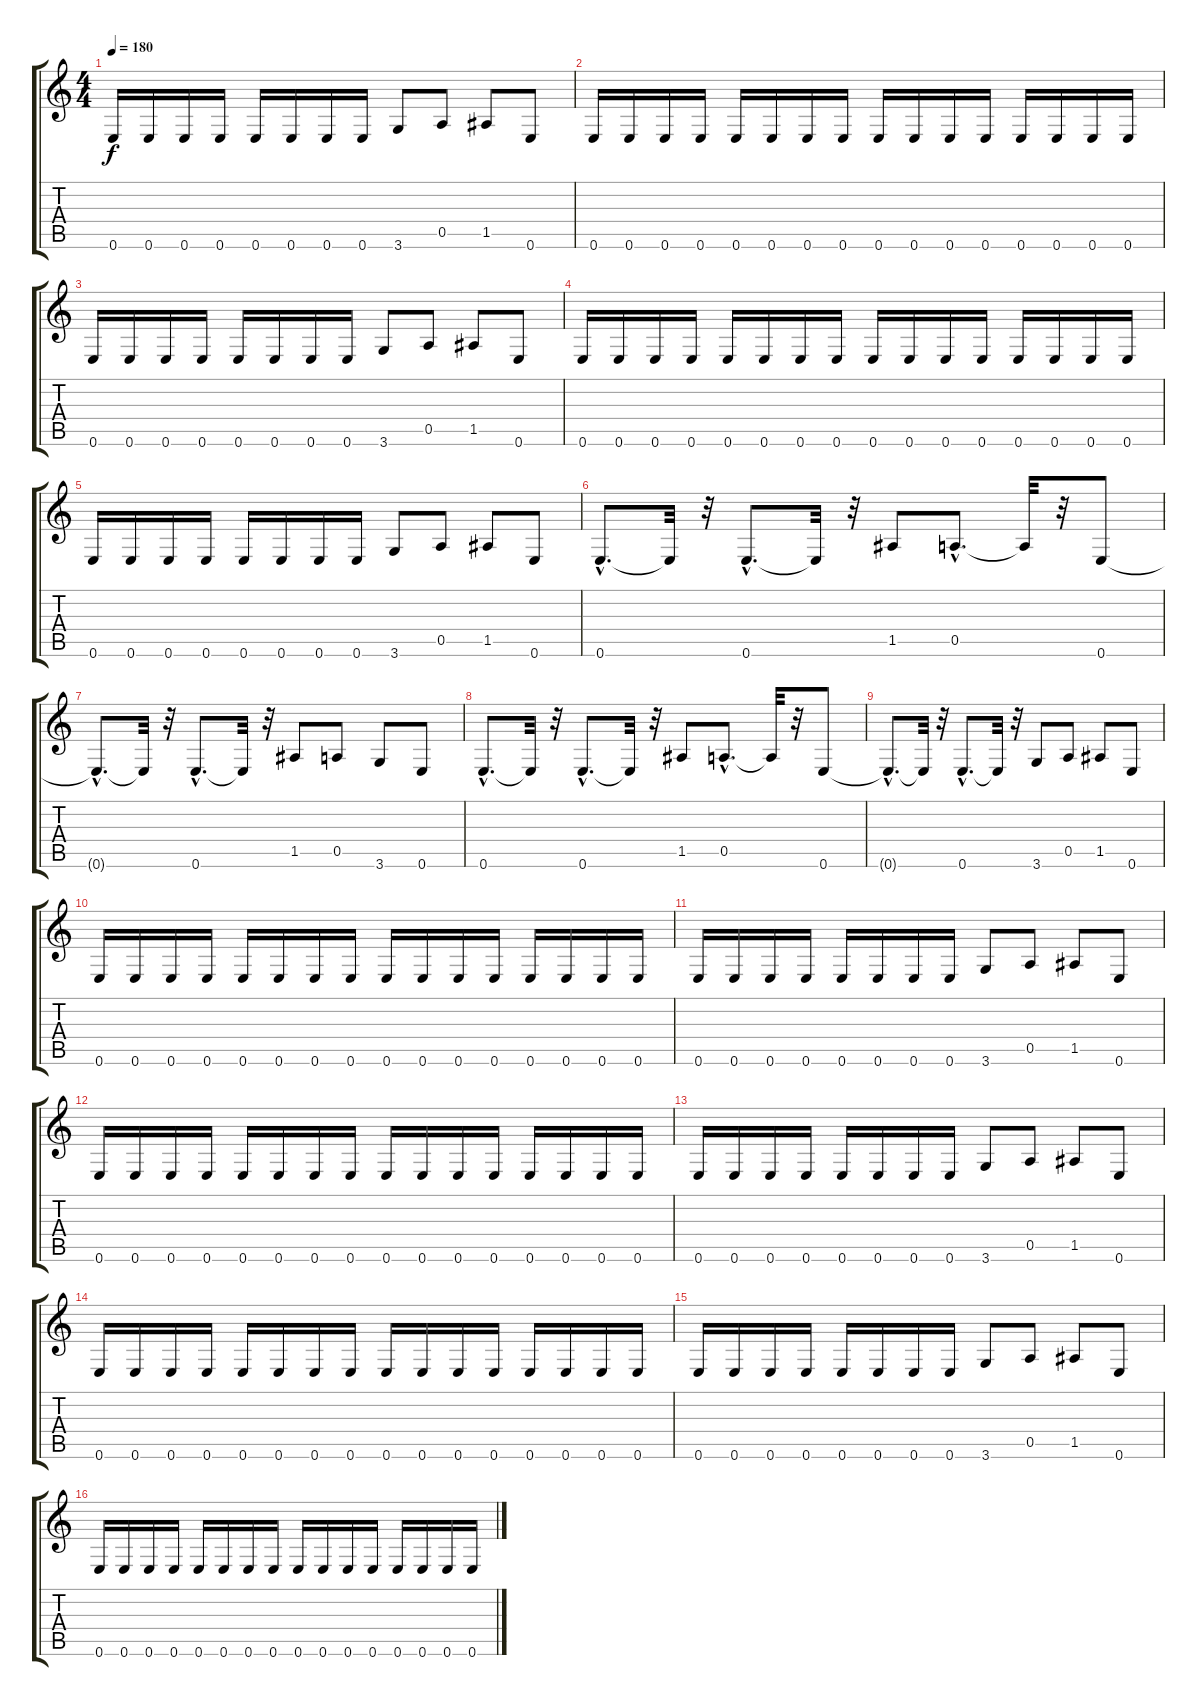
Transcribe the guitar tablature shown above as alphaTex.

\track "" {instrument distortionguitar}
\staff {score tabs}
\tuning (E4 B3 G3 D3 A2 E2) {hide}
\ts (4 4)
\tempo 180
\clef g2
\ks c
0.6.16{dy f} 0.6.16 0.6.16 0.6.16 0.6.16 0.6.16 0.6.16 0.6.16 3.6.8 0.5.8 1.5.8 0.6.8 |
0.6.16 0.6.16 0.6.16 0.6.16 0.6.16 0.6.16 0.6.16 0.6.16 0.6.16 0.6.16 0.6.16 0.6.16 0.6.16 0.6.16 0.6.16 0.6.16 |
0.6.16 0.6.16 0.6.16 0.6.16 0.6.16 0.6.16 0.6.16 0.6.16 3.6.8 0.5.8 1.5.8 0.6.8 |
0.6.16 0.6.16 0.6.16 0.6.16 0.6.16 0.6.16 0.6.16 0.6.16 0.6.16 0.6.16 0.6.16 0.6.16 0.6.16 0.6.16 0.6.16 0.6.16 |
0.6.16 0.6.16 0.6.16 0.6.16 0.6.16 0.6.16 0.6.16 0.6.16 3.6.8 0.5.8 1.5.8 0.6.8 |
0.6{hac}.8{d} 0.6{t}.32 r.32 0.6{hac}.8{d} 0.6{t}.32 r.32 1.5.8 0.5{hac}.8{d} 0.5{t}.32 r.32 0.6.8 |
0.6{hac t}.8{d} 0.6{t}.32 r.32 0.6{hac}.8{d} 0.6{t}.32 r.32 1.5.8 0.5.8 3.6.8 0.6.8 |
0.6{hac}.8{d} 0.6{t}.32 r.32 0.6{hac}.8{d} 0.6{t}.32 r.32 1.5.8 0.5{hac}.8{d} 0.5{t}.32 r.32 0.6.8 |
0.6{hac t}.8{d} 0.6{t}.32 r.32 0.6{hac}.8{d} 0.6{t}.32 r.32 3.6.8 0.5.8 1.5.8 0.6.8 |
0.6.16 0.6.16 0.6.16 0.6.16 0.6.16 0.6.16 0.6.16 0.6.16 0.6.16 0.6.16 0.6.16 0.6.16 0.6.16 0.6.16 0.6.16 0.6.16 |
0.6.16 0.6.16 0.6.16 0.6.16 0.6.16 0.6.16 0.6.16 0.6.16 3.6.8 0.5.8 1.5.8 0.6.8 |
0.6.16 0.6.16 0.6.16 0.6.16 0.6.16 0.6.16 0.6.16 0.6.16 0.6.16 0.6.16 0.6.16 0.6.16 0.6.16 0.6.16 0.6.16 0.6.16 |
0.6.16 0.6.16 0.6.16 0.6.16 0.6.16 0.6.16 0.6.16 0.6.16 3.6.8 0.5.8 1.5.8 0.6.8 |
0.6.16 0.6.16 0.6.16 0.6.16 0.6.16 0.6.16 0.6.16 0.6.16 0.6.16 0.6.16 0.6.16 0.6.16 0.6.16 0.6.16 0.6.16 0.6.16 |
0.6.16 0.6.16 0.6.16 0.6.16 0.6.16 0.6.16 0.6.16 0.6.16 3.6.8 0.5.8 1.5.8 0.6.8 |
0.6.16 0.6.16 0.6.16 0.6.16 0.6.16 0.6.16 0.6.16 0.6.16 0.6.16 0.6.16 0.6.16 0.6.16 0.6.16 0.6.16 0.6.16 0.6.16
